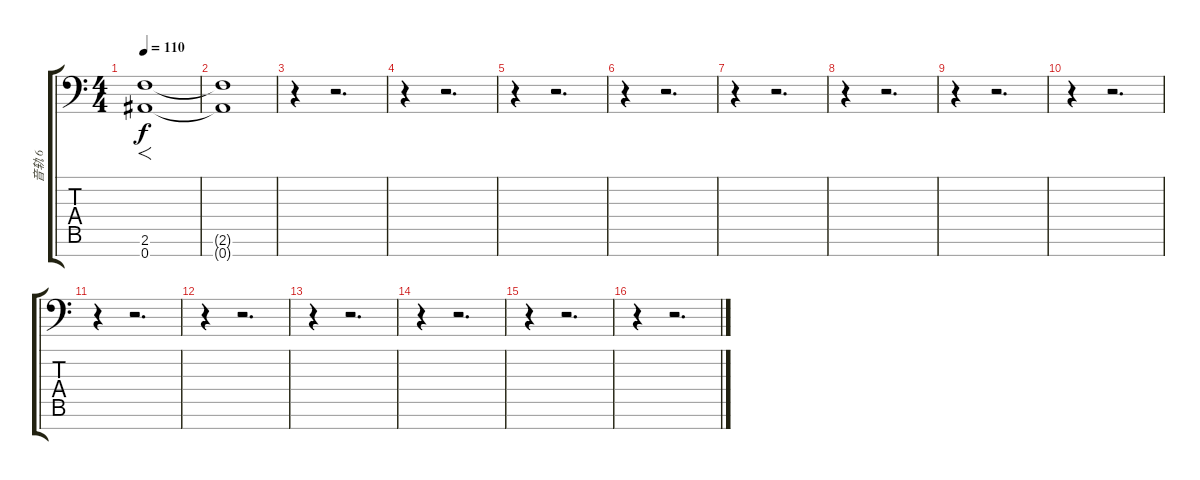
\track ("音轨 6" "音轨 6") {instrument distortionguitar}
\staff {score tabs}
\tuning (Eb4 Bb3 Gb3 Db3 Ab2 Eb2 Bb1) {hide}
\ts (4 4)
\tempo 110
\clef f4
\ks c
(2.6 0.7).1{f dy f} |
(2.6{t} 0.7{t}).1 |
r.4 r.2{d} |
r.4 r.2{d} |
r.4 r.2{d} |
r.4 r.2{d} |
r.4 r.2{d} |
r.4 r.2{d} |
r.4 r.2{d} |
r.4 r.2{d} |
r.4 r.2{d} |
r.4 r.2{d} |
r.4 r.2{d} |
r.4 r.2{d} |
r.4 r.2{d} |
r.4 r.2{d}
